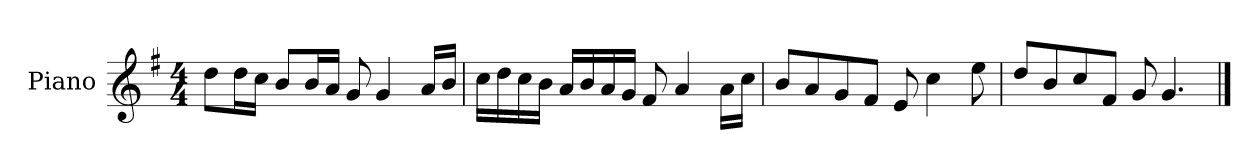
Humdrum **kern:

**kern
*part1
*staff1
*I"Piano
*I'P-no
*clefG2
*k[f#]
*M4/4
*MM90
=1
8dd\L
16dd\L
16cc\JJ
8b/L
16b/L
16a/JJ
8g/
4g/
16a/LL
16b/JJ
=2
16cc\LL
16dd\
16cc\
16b\JJ
16a/LL
16b/
16a/
16g/JJ
8f#/
4a/
16a\LL
16cc\JJ
=3
8b/L
8a/
8g/
8f#/J
8e/
4cc\
8ee\
=4
8dd/L
8b/
8cc/
8f#/J
8g/
4.g/
==
*-
